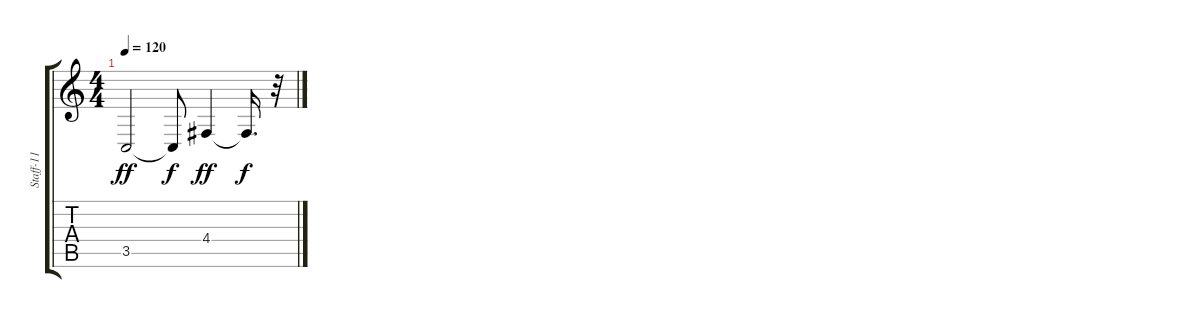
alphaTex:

\track ("Staff-11" "Staff-11") {instrument tubularbells}
\staff {score tabs}
\tuning (E4 B3 G3 D3 A2 E2) {hide}
\ts (4 4)
\tempo 120
\clef g2
\ks c
3.5.2{dy ff} 3.5{t}.8{dy f} 4.4.4{dy ff} 4.4{t}.16{d dy f} r.32
